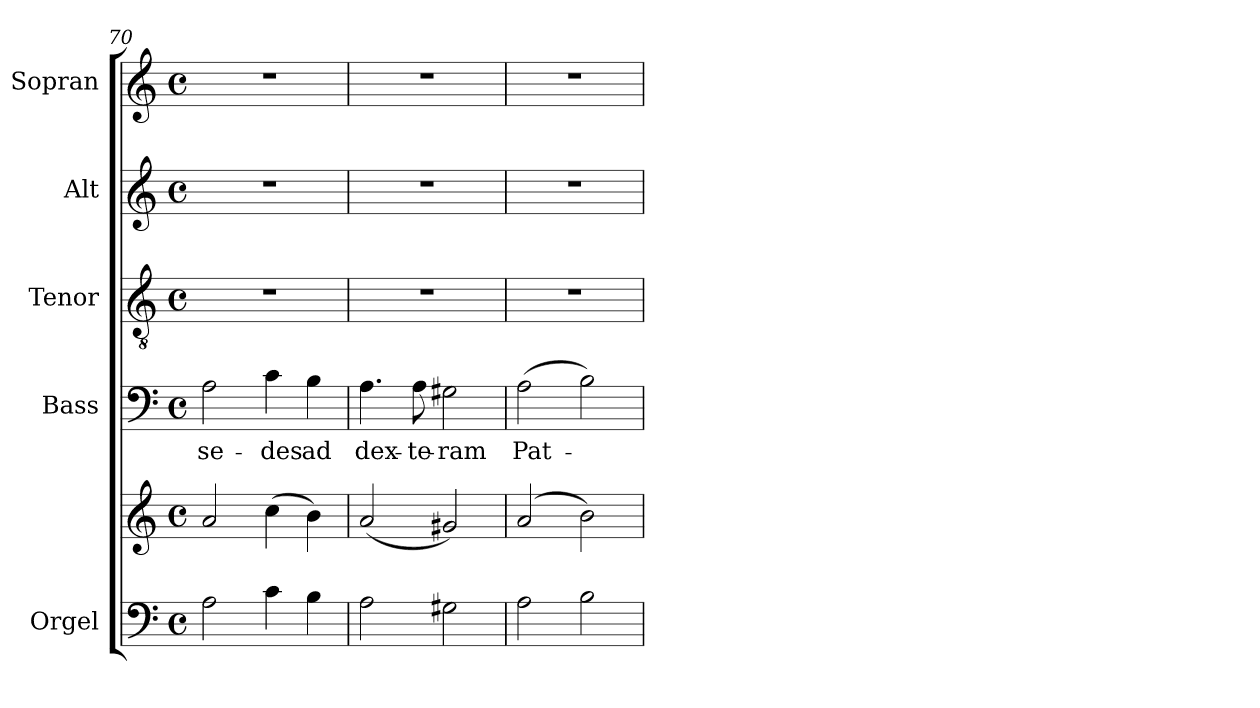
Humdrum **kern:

**kern	**kern	**kern	**text	**kern	**kern	**kern
*part5	*part5	*part4	*part4	*part3	*part2	*part1
*staff6	*staff5	*staff4	*staff4	*staff3	*staff2	*staff1
*I"Orgel	*	*I"Bass	*	*I"Tenor	*I"Alt	*I"Sopran
*I'Org.	*	*I'B.	*	*I'T.	*I'A.	*I'S.
*clefF4	*clefG2	*clefF4	*	*clefGv2	*clefG2	*clefG2
*k[]	*k[]	*k[]	*	*k[]	*k[]	*k[]
*C:	*C:	*C:	*	*C:	*C:	*C:
*M4/4	*M4/4	*M4/4	*	*M4/4	*M4/4	*M4/4
*met(c)	*met(c)	*met(c)	*	*met(c)	*met(c)	*met(c)
=70	=70	=70	=70	=70	=70	=70
!	!	!	!LO:LY:b	!	!	!
2A\	2a/	2A\	se-	1r	1r	1r
!	!	!	!LO:LY:b	!	!	!
4c\	(>4cc\	4c\	-des	.	.	.
!	!	!	!LO:LY:b	!	!	!
4B\	4b\)	4B\	ad	.	.	.
=71	=71	=71	=71	=71	=71	=71
!	!	!	!LO:LY:b	!	!	!
2A\	(<2a/	4.A\	dex-	1r	1r	1r
!	!	!	!LO:LY:b	!	!	!
.	.	8A\	-te-	.	.	.
!	!	!	!LO:LY:b	!	!	!
2G#X\	2g#X/)	2G#X\	-ram	.	.	.
=72	=72	=72	=72	=72	=72	=72
!	!	!	!LO:LY:b	!	!	!
2A\	(2a/	(>2A\	Pat-	1r	1r	1r
2B\	2b\)	2B\)	.	.	.	.
=	=	=	=	=	=	=
*-	*-	*-	*-	*-	*-	*-
